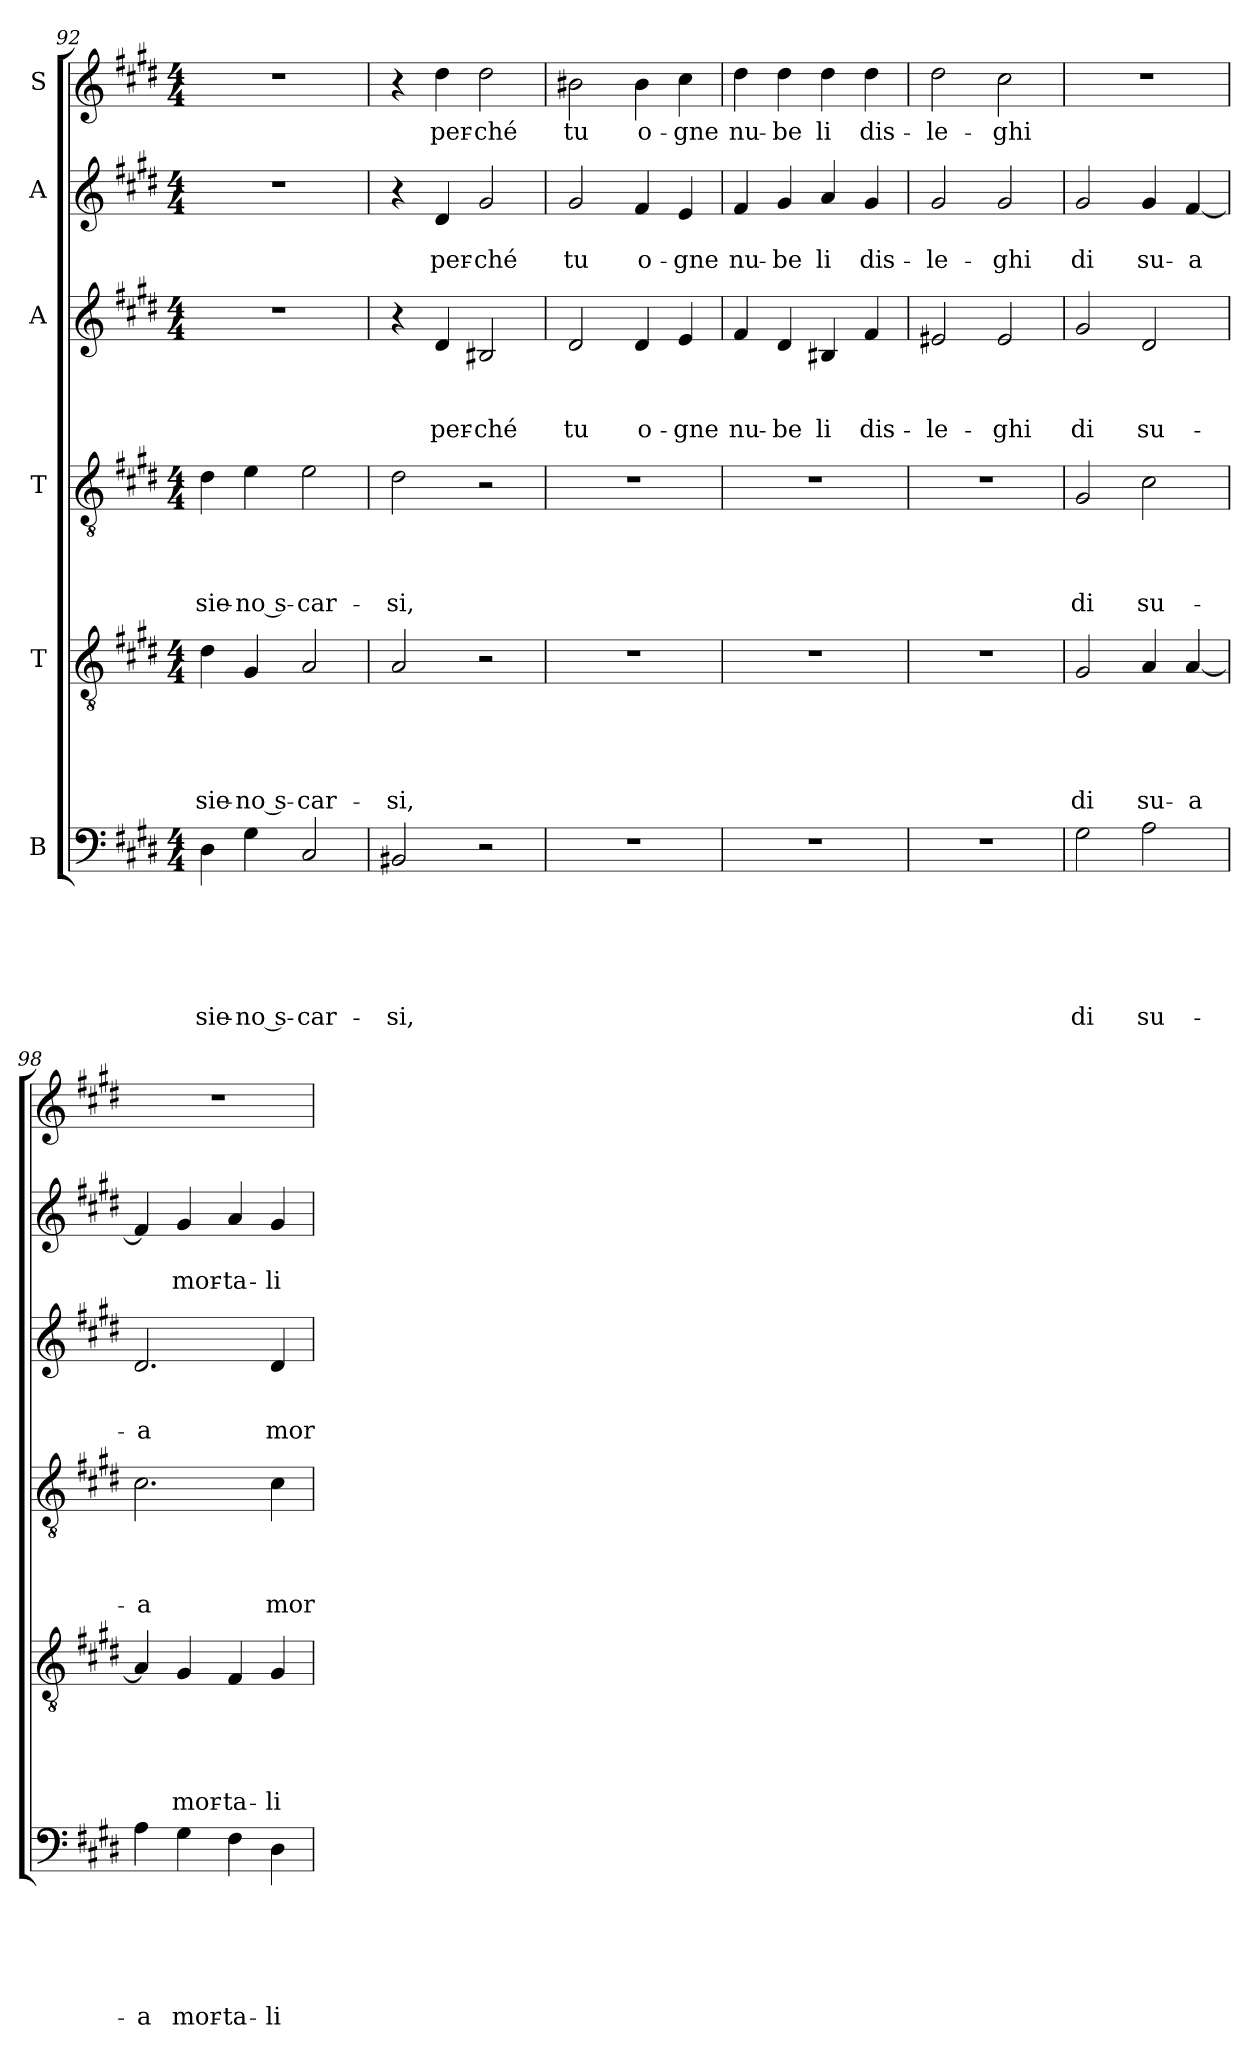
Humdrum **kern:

**kern	**text	**text	**text	**text	**text	**text	**kern	**text	**text	**text	**text	**text	**kern	**text	**text	**text	**text	**kern	**text	**text	**text	**kern	**text	**text	**kern	**text
*part6	*part6	*part6	*part6	*part6	*part6	*part6	*part5	*part5	*part5	*part5	*part5	*part5	*part4	*part4	*part4	*part4	*part4	*part3	*part3	*part3	*part3	*part2	*part2	*part2	*part1	*part1
*staff6	*staff6	*staff6	*staff6	*staff6	*staff6	*staff6	*staff5	*staff5	*staff5	*staff5	*staff5	*staff5	*staff4	*staff4	*staff4	*staff4	*staff4	*staff3	*staff3	*staff3	*staff3	*staff2	*staff2	*staff2	*staff1	*staff1
*I"B	*	*	*	*	*	*	*I"T	*	*	*	*	*	*I"T	*	*	*	*	*I"A	*	*	*	*I"A	*	*	*I"S	*
*clefF4	*	*	*	*	*	*	*clefGv2	*	*	*	*	*	*clefGv2	*	*	*	*	*clefG2	*	*	*	*clefG2	*	*	*clefG2	*
*k[f#c#g#d#]	*	*	*	*	*	*	*k[f#c#g#d#]	*	*	*	*	*	*k[f#c#g#d#]	*	*	*	*	*k[f#c#g#d#]	*	*	*	*k[f#c#g#d#]	*	*	*k[f#c#g#d#]	*
*E:	*	*	*	*	*	*	*E:	*	*	*	*	*	*E:	*	*	*	*	*E:	*	*	*	*E:	*	*	*E:	*
*M4/4	*	*	*	*	*	*	*M4/4	*	*	*	*	*	*M4/4	*	*	*	*	*M4/4	*	*	*	*M4/4	*	*	*M4/4	*
=92	=92	=92	=92	=92	=92	=92	=92	=92	=92	=92	=92	=92	=92	=92	=92	=92	=92	=92	=92	=92	=92	=92	=92	=92	=92	=92
!	!	!	!	!	!	!LO:LY:b	!	!	!	!	!	!LO:LY:b	!	!	!	!	!LO:LY:b	!	!	!	!	!	!	!	!	!
4D#\	.	.	.	.	.	sie-	4d#\	.	.	.	.	sie-	4d#\	.	.	.	sie-	1r	.	.	.	1r	.	.	1r	.
!	!	!	!	!	!	!LO:LY:b	!	!	!	!	!	!LO:LY:b	!	!	!	!	!LO:LY:b	!	!	!	!	!	!	!	!	!
4G#\	.	.	.	.	.	-no s-	4G#/	.	.	.	.	-no s-	4e\	.	.	.	-no s-	.	.	.	.	.	.	.	.	.
!	!	!	!	!	!	!LO:LY:b	!	!	!	!	!	!LO:LY:b	!	!	!	!	!LO:LY:b	!	!	!	!	!	!	!	!	!
2C#/	.	.	.	.	.	-car-	2A/	.	.	.	.	-car-	2e\	.	.	.	-car-	.	.	.	.	.	.	.	.	.
=93	=93	=93	=93	=93	=93	=93	=93	=93	=93	=93	=93	=93	=93	=93	=93	=93	=93	=93	=93	=93	=93	=93	=93	=93	=93	=93
!	!	!	!	!	!	!LO:LY:b	!	!	!	!	!	!LO:LY:b	!	!	!	!	!LO:LY:b	!	!	!	!	!	!	!	!	!
2BB#X/	.	.	.	.	.	-si,	2A/	.	.	.	.	-si,	2d#\	.	.	.	-si,	4r	.	.	.	4r	.	.	4r	.
!	!	!	!	!	!	!	!	!	!	!	!	!	!	!	!	!	!	!	!	!	!LO:LY:b	!	!	!LO:LY:b	!	!LO:LY:b
.	.	.	.	.	.	.	.	.	.	.	.	.	.	.	.	.	.	4d#/	.	.	per-	4d#/	.	per-	4dd#\	per-
!	!	!	!	!	!	!	!	!	!	!	!	!	!	!	!	!	!	!	!	!	!LO:LY:b	!	!	!LO:LY:b	!	!LO:LY:b
2r	.	.	.	.	.	.	2r	.	.	.	.	.	2r	.	.	.	.	2B#X/	.	.	-ché	2g#/	.	-ché	2dd#\	-ché
=94	=94	=94	=94	=94	=94	=94	=94	=94	=94	=94	=94	=94	=94	=94	=94	=94	=94	=94	=94	=94	=94	=94	=94	=94	=94	=94
!	!	!	!	!	!	!	!	!	!	!	!	!	!	!	!	!	!	!	!	!	!LO:LY:b	!	!	!LO:LY:b	!	!LO:LY:b
1r	.	.	.	.	.	.	1r	.	.	.	.	.	1r	.	.	.	.	2d#/	.	.	tu	2g#/	.	tu	2b#X\	tu
!	!	!	!	!	!	!	!	!	!	!	!	!	!	!	!	!	!	!	!	!	!LO:LY:b:rj	!	!	!LO:LY:b:rj	!	!LO:LY:b:rj
.	.	.	.	.	.	.	.	.	.	.	.	.	.	.	.	.	.	4d#/	.	.	o-	4f#/	.	o-	4b#\	o-
!	!	!	!	!	!	!	!	!	!	!	!	!	!	!	!	!	!	!	!	!	!LO:LY:b	!	!	!LO:LY:b	!	!LO:LY:b
.	.	.	.	.	.	.	.	.	.	.	.	.	.	.	.	.	.	4e/	.	.	-gne	4e/	.	-gne	4cc#\	-gne
=95	=95	=95	=95	=95	=95	=95	=95	=95	=95	=95	=95	=95	=95	=95	=95	=95	=95	=95	=95	=95	=95	=95	=95	=95	=95	=95
!	!	!	!	!	!	!	!	!	!	!	!	!	!	!	!	!	!	!	!	!	!LO:LY:b	!	!	!LO:LY:b	!	!LO:LY:b
1r	.	.	.	.	.	.	1r	.	.	.	.	.	1r	.	.	.	.	4f#/	.	.	nu-	4f#/	.	nu-	4dd#\	nu-
!	!	!	!	!	!	!	!	!	!	!	!	!	!	!	!	!	!	!	!	!	!LO:LY:b	!	!	!LO:LY:b	!	!LO:LY:b
.	.	.	.	.	.	.	.	.	.	.	.	.	.	.	.	.	.	4d#/	.	.	-be	4g#/	.	-be	4dd#\	-be
!	!	!	!	!	!	!	!	!	!	!	!	!	!	!	!	!	!	!	!	!	!LO:LY:b:rj	!	!	!LO:LY:b:rj	!	!LO:LY:b:rj
.	.	.	.	.	.	.	.	.	.	.	.	.	.	.	.	.	.	4B#X/	.	.	li	4a/	.	li	4dd#\	li
!	!	!	!	!	!	!	!	!	!	!	!	!	!	!	!	!	!	!	!	!	!LO:LY:b	!	!	!LO:LY:b	!	!LO:LY:b
.	.	.	.	.	.	.	.	.	.	.	.	.	.	.	.	.	.	4f#/	.	.	dis-	4g#/	.	dis-	4dd#\	dis-
!!LO:LB:g=z
=96	=96	=96	=96	=96	=96	=96	=96	=96	=96	=96	=96	=96	=96	=96	=96	=96	=96	=96	=96	=96	=96	=96	=96	=96	=96	=96
!	!	!	!	!	!	!	!	!	!	!	!	!	!	!	!	!	!	!	!	!	!LO:LY:b:rj	!	!	!LO:LY:b:rj	!	!LO:LY:b:rj
1r	.	.	.	.	.	.	1r	.	.	.	.	.	1r	.	.	.	.	2e#X/	.	.	-le-	2g#/	.	-le-	2dd#\	-le-
!	!	!	!	!	!	!	!	!	!	!	!	!	!	!	!	!	!	!	!	!	!LO:LY:b	!	!	!LO:LY:b	!	!LO:LY:b
.	.	.	.	.	.	.	.	.	.	.	.	.	.	.	.	.	.	2e#/	.	.	-ghi	2g#/	.	-ghi	2cc#\	-ghi
=97	=97	=97	=97	=97	=97	=97	=97	=97	=97	=97	=97	=97	=97	=97	=97	=97	=97	=97	=97	=97	=97	=97	=97	=97	=97	=97
!	!	!	!	!	!	!LO:LY:b:rj	!	!	!	!	!	!LO:LY:b:rj	!	!	!	!	!LO:LY:b:rj	!	!	!	!LO:LY:b:rj	!	!	!LO:LY:b:rj	!	!
2G#\	.	.	.	.	.	di	2G#/	.	.	.	.	di	2G#/	.	.	.	di	2g#/	.	.	di	2g#/	.	di	1r	.
!	!	!	!	!	!	!LO:LY:b	!	!	!	!	!	!LO:LY:b	!	!	!	!	!LO:LY:b	!	!	!	!LO:LY:b	!	!	!LO:LY:b	!	!
2A\	.	.	.	.	.	su-	4A/	.	.	.	.	su-	2c#\	.	.	.	su-	2d#/	.	.	su-	4g#/	.	su-	.	.
!	!	!	!	!	!	!	!	!	!	!	!	!LO:LY:b:rj	!	!	!	!	!	!	!	!	!	!	!	!LO:LY:b:rj	!	!
.	.	.	.	.	.	.	[<4A/	.	.	.	.	-a	.	.	.	.	.	.	.	.	.	[<4f#/	.	-a	.	.
=98	=98	=98	=98	=98	=98	=98	=98	=98	=98	=98	=98	=98	=98	=98	=98	=98	=98	=98	=98	=98	=98	=98	=98	=98	=98	=98
!	!	!	!	!	!	!LO:LY:b:rj	!	!	!	!	!	!	!	!	!	!	!LO:LY:b:rj	!	!	!	!LO:LY:b:rj	!	!	!	!	!
4A\	.	.	.	.	.	-a	4A/]	.	.	.	.	.	2.c#\	.	.	.	-a	2.d#/	.	.	-a	4f#/]	.	.	1r	.
!	!	!	!	!	!	!LO:LY:b	!	!	!	!	!	!LO:LY:b	!	!	!	!	!	!	!	!	!	!	!	!LO:LY:b	!	!
4G#\	.	.	.	.	.	mor-	4G#/	.	.	.	.	mor-	.	.	.	.	.	.	.	.	.	4g#/	.	mor-	.	.
!	!	!	!	!	!	!LO:LY:b:rj	!	!	!	!	!	!LO:LY:b:rj	!	!	!	!	!	!	!	!	!	!	!	!LO:LY:b:rj	!	!
4F#\	.	.	.	.	.	-ta-	4F#/	.	.	.	.	-ta-	.	.	.	.	.	.	.	.	.	4a/	.	-ta-	.	.
!	!	!	!	!	!	!LO:LY:b:rj	!	!	!	!	!	!LO:LY:b:rj	!	!	!	!	!LO:LY:b	!	!	!	!LO:LY:b	!	!	!LO:LY:b:rj	!	!
4D#\	.	.	.	.	.	-li-	4G#/	.	.	.	.	-li-	4c#\	.	.	.	mor-	4d#/	.	.	mor-	4g#/	.	-li-	.	.
=	=	=	=	=	=	=	=	=	=	=	=	=	=	=	=	=	=	=	=	=	=	=	=	=	=	=
*-	*-	*-	*-	*-	*-	*-	*-	*-	*-	*-	*-	*-	*-	*-	*-	*-	*-	*-	*-	*-	*-	*-	*-	*-	*-	*-
